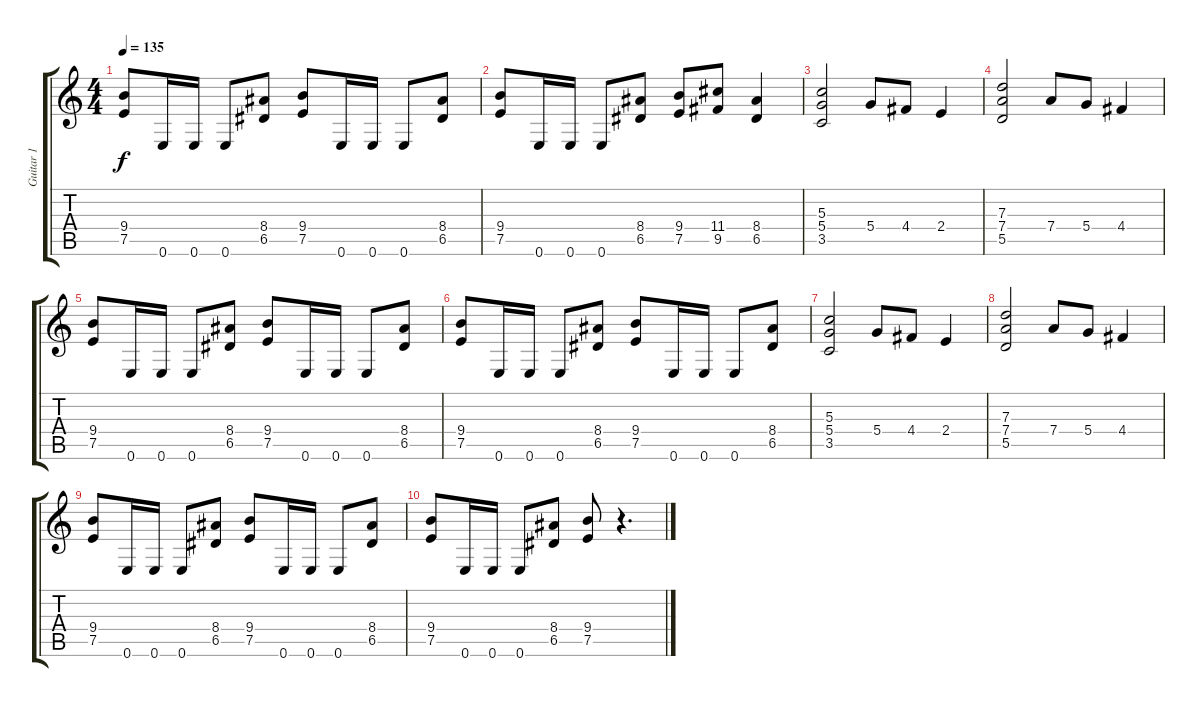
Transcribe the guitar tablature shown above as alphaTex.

\track ("Guitar 1" "Guitar 1") {instrument distortionguitar}
\staff {score tabs}
\tuning (E4 B3 G3 D3 A2 E2) {hide}
\ts (4 4)
\tempo 135
\clef g2
\ks c
(9.4 7.5).8{dy f} 0.6.16 0.6.16 0.6.8 (8.4 6.5).8 (9.4 7.5).8 0.6.16 0.6.16 0.6.8 (8.4 6.5).8 |
(9.4 7.5).8 0.6.16 0.6.16 0.6.8 (8.4 6.5).8 (9.4 7.5).8 (11.4 9.5).8 (8.4 6.5).4 |
(5.3 5.4 3.5).2 5.4.8 4.4.8 2.4.4 |
(7.3 7.4 5.5).2 7.4.8 5.4.8 4.4.4 |
(9.4 7.5).8 0.6.16 0.6.16 0.6.8 (8.4 6.5).8 (9.4 7.5).8 0.6.16 0.6.16 0.6.8 (8.4 6.5).8 |
(9.4 7.5).8 0.6.16 0.6.16 0.6.8 (8.4 6.5).8 (9.4 7.5).8 0.6.16 0.6.16 0.6.8 (8.4 6.5).8 |
(5.3 5.4 3.5).2 5.4.8 4.4.8 2.4.4 |
(7.3 7.4 5.5).2 7.4.8 5.4.8 4.4.4 |
(9.4 7.5).8 0.6.16 0.6.16 0.6.8 (8.4 6.5).8 (9.4 7.5).8 0.6.16 0.6.16 0.6.8 (8.4 6.5).8 |
(9.4 7.5).8 0.6.16 0.6.16 0.6.8 (8.4 6.5).8 (9.4 7.5).8 r.4{d}
